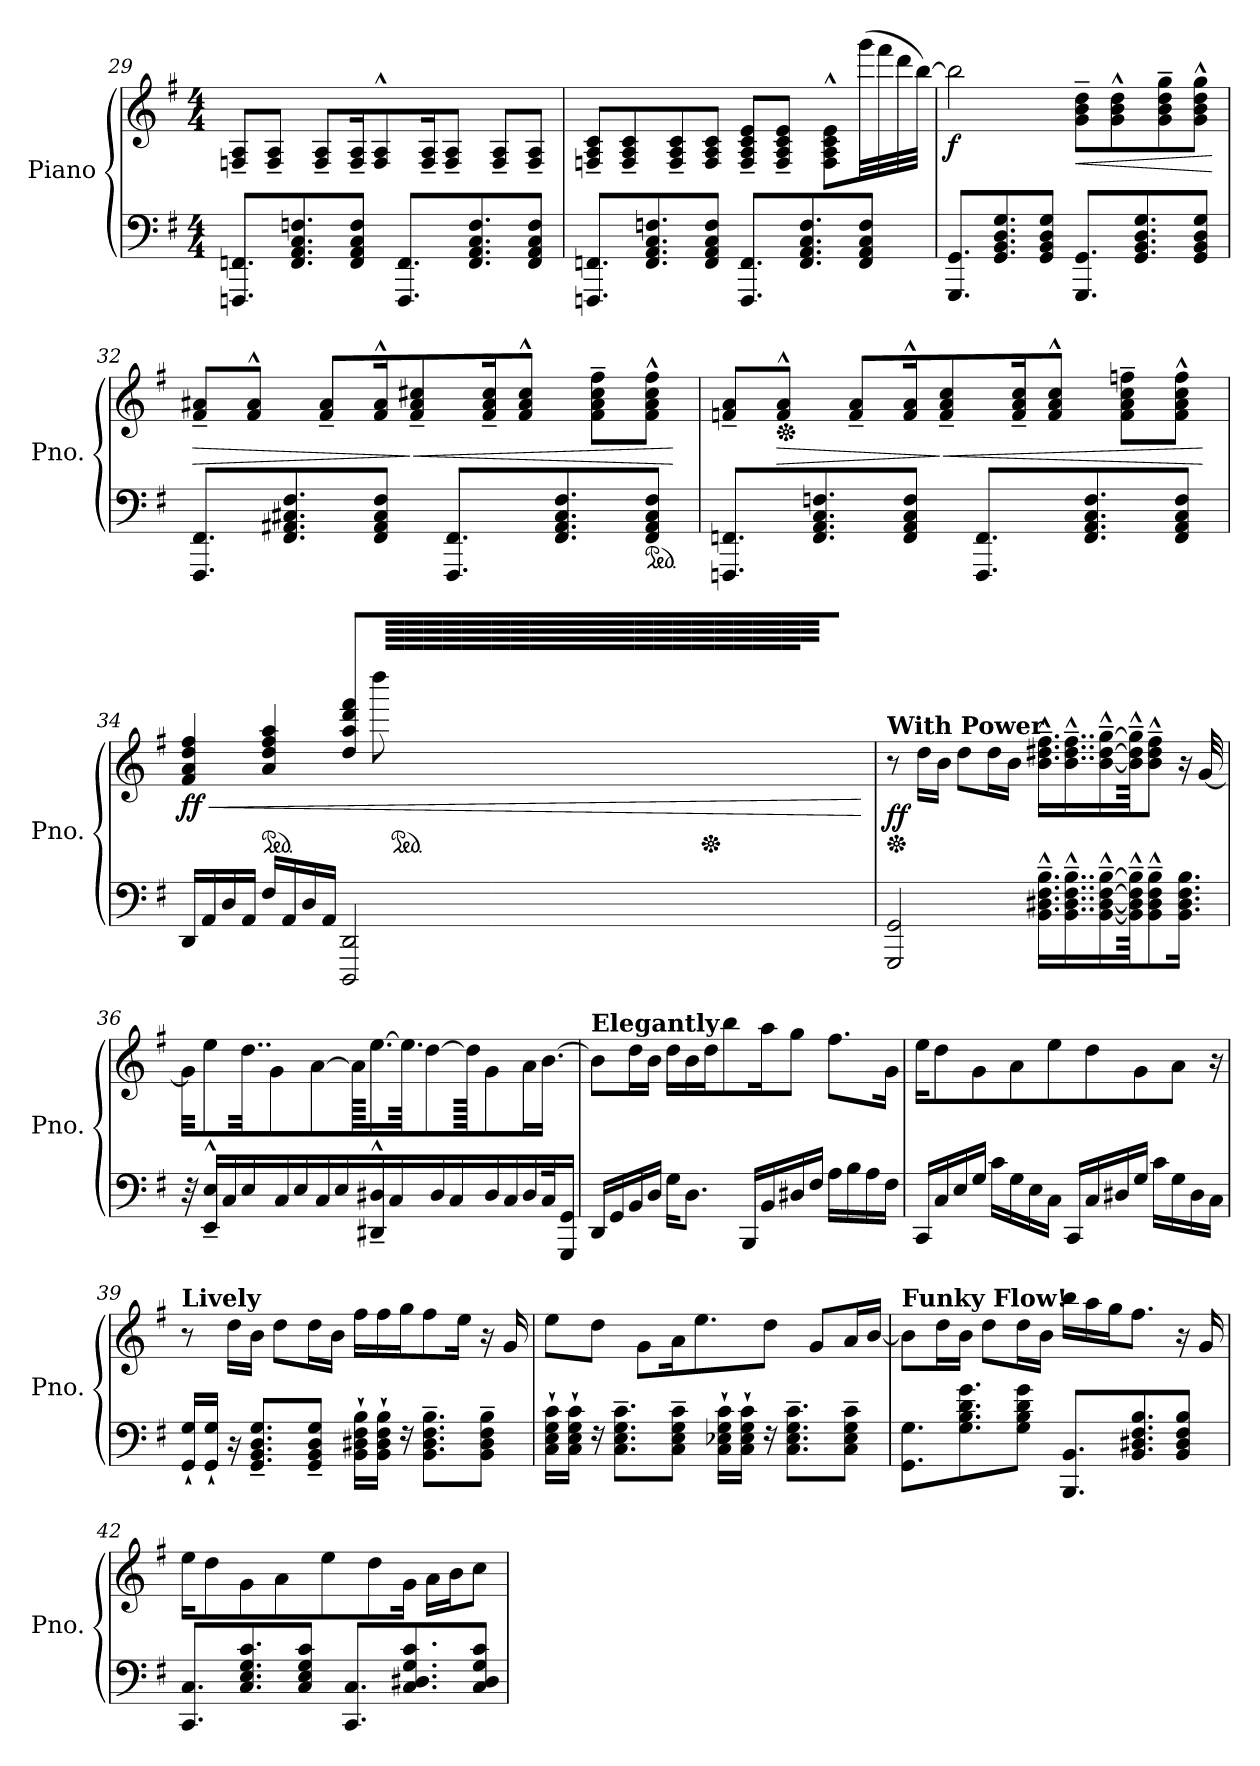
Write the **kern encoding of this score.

**kern	**kern	**dynam
*part1	*part1	*part1
*staff2	*staff1	*staff1/2
*I"Piano	*	*
*I'Pno.	*	*
!!LO:LB:g=z
*clefF4	*clefG2	*
*k[f#]	*k[f#]	*
*M4/4	*M4/4	*
=29	=29	=29
8.FFFn/ 8.FFn/L	8Fn/~ 8A/~L	.
.	8F/~ 8A/~J	.
8.FF/ 8.AA/ 8.C/ 8.Fn/	.	.
.	8F/~ 8A/~L	.
8FF/ 8AA/ 8C/ 8F/J	16F/~ 16A/~K	.
.	8F/^^ 8A/^^	.
8.FFF/ 8.FF/L	.	.
.	16F/~ 16A/~K	.
.	8F/~ 8A/~J	.
8.FF/ 8.AA/ 8.C/ 8.F/	.	.
.	8F/~ 8A/~L	.
8FF/ 8AA/ 8C/ 8F/J	8F/~ 8A/~J	.
=30	=30	=30
8.FFFn/ 8.FFn/L	8Fn/~ 8A/~ 8c/~L	.
.	8F/~ 8A/~ 8c/~	.
8.FF/ 8.AA/ 8.C/ 8.Fn/	.	.
.	8F/~ 8A/~ 8c/~	.
8FF/ 8AA/ 8C/ 8F/J	8F/ 8A/ 8c/J	.
8.FFF/ 8.FF/L	8F/~ 8A/~ 8c/~ 8e/~L	.
.	8F/~ 8A/~ 8c/~ 8e/~J	.
8.FF/ 8.AA/ 8.C/ 8.F/	.	.
.	8F/^^ 8A/^^ 8c/^^ 8e/^^L	.
8FF/ 8AA/ 8C/ 8F/J	(32ggg\LL	.
.	32fff#\	.
.	32ddd\	.
.	[32bb\JJJ)	.
=31	=31	=31
!	!	!LO:DY:b
8.GGG/ 8.GG/L	2bb\]	f
8.GG/ 8.BB/ 8.D/ 8.G/	.	.
8GG/ 8BB/ 8D/ 8G/J	.	.
!	!	!LO:HP:b
8.GGG/ 8.GG/L	8g\~ 8b\~ 8dd\~L	<
.	8g\^^ 8b\^^ 8dd\^^	.
8.GG/ 8.BB/ 8.D/ 8.G/	.	.
.	8g\~ 8b\~ 8dd\~ 8gg\~	.
8GG/ 8BB/ 8D/ 8G/J	8g\^^ 8b\^^ 8dd\^^ 8gg\^^J	.
.	.	[
=32	=32	=32
!	!	!LO:HP:b
8.FFF#/ 8.FF#/L	8f#/~ 8a#X/~L	>
.	8f#/^^ 8a#/^^J	.
8.FF#/ 8.AA#X/ 8.C#X/ 8.F#/	.	.
.	8f#/~ 8a#/~L	.
8FF#/ 8AA#/ 8C#/ 8F#/J	16f#/^^ 16a#/^^K	.
!	!	!LO:HP:n=1:b
.	8f#/~ 8a#/~ 8cc#X/~	] <
8.FFF#/ 8.FF#/L	.	.
.	16f#/~ 16a#/~ 16cc#/~K	.
.	8f#/^^ 8a#/^^ 8cc#/^^J	.
8.FF#/ 8.AA#/ 8.C#/ 8.F#/	.	.
.	8f#\~ 8a#\~ 8cc#\~ 8ff#\~L	.
*ped	*	*
8FF#/ 8AA#/ 8C#/ 8F#/J	8f#\^^ 8a#\^^ 8cc#\^^ 8ff#\^^J	.
.	.	[
!!LO:LB:g=z
=33	=33	=33
8.FFFn/ 8.FFn/L	8fn/~ 8a/~L	.
*	*Xped	*
!	!	!LO:HP:b
.	8f/^^ 8a/^^J	>
8.FF/ 8.AA/ 8.C/ 8.Fn/	.	.
.	8f/~ 8a/~L	.
8FF/ 8AA/ 8C/ 8F/J	16f/^^ 16a/^^K	.
!	!	!LO:HP:n=1:b
.	8f/~ 8a/~ 8cc/~	] <
8.FFF/ 8.FF/L	.	.
.	16f/~ 16a/~ 16cc/~K	.
.	8f/^^ 8a/^^ 8cc/^^J	.
8.FF/ 8.AA/ 8.C/ 8.F/	.	.
.	8f\~ 8a\~ 8cc\~ 8ffn\~L	.
8FF/ 8AA/ 8C/ 8F/J	8f\^^ 8a\^^ 8cc\^^ 8ff\^^J	.
.	.	[
=34	=34	=34
!	!	!LO:HP:b
*	*^	*
!	!	!	!LO:DY:n=1:b
16DD/LL	4f#/ 4a/ 4dd/ 4ff#/	2ryy	< ff
16AA/	.	.	.
16D/	.	.	.
16AA/JJ	.	.	.
*	*ped	*	*
16F#/LL	4a/ 4dd/ 4ff#/ 4aa/	.	.
16AA/	.	.	.
16D/	.	.	.
16AA/JJ	.	.	.
2DDD/ 2DD/	8dd/ 8aa/ 8ddd/ 8fff#/L	8ryy	.
.	128dddd/LLLLyy	8dddd\	.
*	*ped	*	*
.	128cccc/yy	.	.
.	128bbb/yy	.	.
.	128aaa/yy	.	.
.	128ggg/yy	.	.
.	128fffn/yy	.	.
.	128eee/yy	.	.
.	128ddd/yy	.	.
.	128ccc/yy	.	.
.	128bb/yy	.	.
.	128aa/yy	.	.
.	128gg/yy	.	.
.	128ffn/yy	.	.
.	128ee/yy	.	.
.	128dd/yy	.	.
.	128cc/yy	.	.
*	*Xped	*	*
.	128b/yy	16dd\yy	.
.	128a/yy	.	.
.	128g/yy	.	.
.	128fn/yy	.	.
.	128e/Jyy	.	.
.	[64.d/JJJyy	.	.
.	8.d/Jyy]	16ryy	.
.	.	8ryy	.
*	*v	*v	*
.	.	[
=35	=35	=35
*	*Xped	*
!	!LO:TX:a:B:t=With Power	!
!	!	!LO:DY:b
2GGG/ 2GG/	8r	ff
.	16dd\LL	.
.	16b\JJ	.
.	8dd\L	.
.	16dd\L	.
.	16b\JJ	.
16.BB\^^~ 16.D#X\^^~ 16.F#\^^~ 16.B\^^~LL	16.b\^^~ 16.dd#X\^^~ 16.ff#\^^~LL	.
16..BB\^^~ 16..D#\^^~ 16..F#\^^~ 16..B\^^~	16..b\^^~ 16..dd#\^^~ 16..ff#\^^~	.
[16BB\^^~ [16D#\^^~ [16F#\^^~ [16B\^^~	[16b\^^~ [16dd#\^^~ [16gg\^^~	.
64BB\]^^~ 64D#\]^^~ 64F#\]^^~ 64B\]^^~JKK	64b\]^^~ 64dd#\]^^~ 64gg\]^^~JKK	.
8BB\^^~ 8D#\^^~ 8F#\^^~ 8B\^^~	8b\^^~ 8dd#\^^~ 8ff#\^^~J	.
16.BB\ 16.D#\ 16.F#\ 16.B\Jk	16r	.
.	[32g/	.
!!LO:PB:g=z
=36	=36	=36
32r	32g\KKL]	.
16EE/^^~ 16E/^^~LL	8ee\	.
16C/	.	.
16E/	32..dd\KK	.
.	8g\	.
16C/	.	.
16E/	.	.
.	[8a\	.
16C/	.	.
16E/	.	.
.	128a\KKKL]	.
16DD#X/^^~ 16D#X/^^~	[16.ee\	.
16C/	.	.
.	64.ee\JKK]	.
.	[8dd\	.
16D#/	.	.
16C/	.	.
.	128dd\KKKK]	.
16D#/	8g\	.
16C/	.	.
16D#/	16a\L	.
32C/K	[16.b\JJ	.
16GGG/ 16GG/JJ	.	.
=37	=37	=37
!	!LO:TX:a:B:t=Elegantly	!
16DD/LL	8b\L]	.
16GG/	.	.
16BB/	16dd\L	.
16D/JJ	16b\JJ	.
16G\KL	16dd\LL	.
8.D\J	16b\	.
.	16dd\J	.
.	8bb\	.
16BBB/LL	.	.
16BB/	16aa\K	.
16D#X/	8gg\J	.
16F#/JJ	.	.
16A\LL	8.ff#\L	.
16B\	.	.
16A\	.	.
16F#\JJ	16g\Jk	.
!!LO:LB:g=z
=38	=38	=38
16CC/LL	16ee\KL	.
16C/	8dd\	.
16E/	.	.
16G/JJ	8g\	.
16c\LL	.	.
16G\	8a\	.
16E\	.	.
16C\JJ	8ee\	.
16CC/LL	.	.
16C/	8dd\	.
16D#X/	.	.
16G/JJ	8g\	.
16c\LL	.	.
16G\	8a\J	.
16D#\	.	.
16C\JJ	16r	.
=39	=39	=39
!	!LO:TX:a:B:t=Lively	!
16GG/` 16G/`LL	8r	.
16GG/` 16G/`JJ	.	.
16r	16dd\LL	.
8.GG/~ 8.BB/~ 8.D/~ 8.G/~L	16b\JJ	.
.	8dd\L	.
8GG/~ 8BB/~ 8D/~ 8G/~J	16dd\L	.
.	16b\JJ	.
16BB\` 16D#X\` 16F#\` 16B\`LL	16ff#\LL	.
16BB\` 16D#\` 16F#\` 16B\`JJ	16ff#\	.
16rF	16gg\J	.
8.BB\~ 8.D#\~ 8.F#\~ 8.B\~L	8ff#\	.
.	16ee\Jk	.
8BB\~ 8D#\~ 8F#\~ 8B\~J	16r	.
.	16g/	.
=40	=40	=40
16C\` 16E\` 16G\` 16c\`LL	8ee\L	.
16C\` 16E\` 16G\` 16c\`JJ	.	.
16rF	8dd\J	.
8.C\~ 8.E\~ 8.G\~ 8.c\~L	.	.
.	8g\L	.
8C\~ 8E\~ 8G\~ 8c\~J	16a\K	.
.	8.ee\	.
16C\` 16E-X\` 16G\` 16c\`LL	.	.
16C\` 16E-\` 16G\` 16c\`JJ	.	.
16rF	8dd\J	.
8.C\~ 8.E-\~ 8.G\~ 8.c\~L	.	.
.	8g/L	.
8C\~ 8E-\~ 8G\~ 8c\~J	16a/L	.
.	[16b/JJ	.
!!LO:LB:g=z
=41	=41	=41
!	!LO:TX:a:B:t=Funky Flow!	!
8.GG\ 8.G\L	8b\L]	.
.	16dd\L	.
8.G\ 8.B\ 8.d\ 8.g\	16b\JJ	.
.	8dd\L	.
8G\ 8B\ 8d\ 8g\J	16dd\L	.
.	16b\JJ	.
8.BBB/ 8.BB/L	16bb\LL	.
.	16aa\	.
.	16gg\J	.
8.BB/ 8.D#X/ 8.F#/ 8.B/	8.ff#\J	.
8BB/ 8D#/ 8F#/ 8B/J	16r	.
.	16g/	.
=42	=42	=42
8.CC/ 8.C/L	16ee\KL	.
.	8dd\	.
8.C/ 8.E/ 8.G/ 8.c/	8g\	.
.	8a\	.
8C/ 8E/ 8G/ 8c/J	.	.
.	8ee\	.
8.CC/ 8.C/L	.	.
.	8dd\	.
8.C/ 8.D#X/ 8.G/ 8.c/	16g\Jk	.
.	16a\LL	.
.	16b\J	.
8C/ 8D#/ 8G/ 8c/J	8cc\J	.
=	=	=
*-	*-	*-
